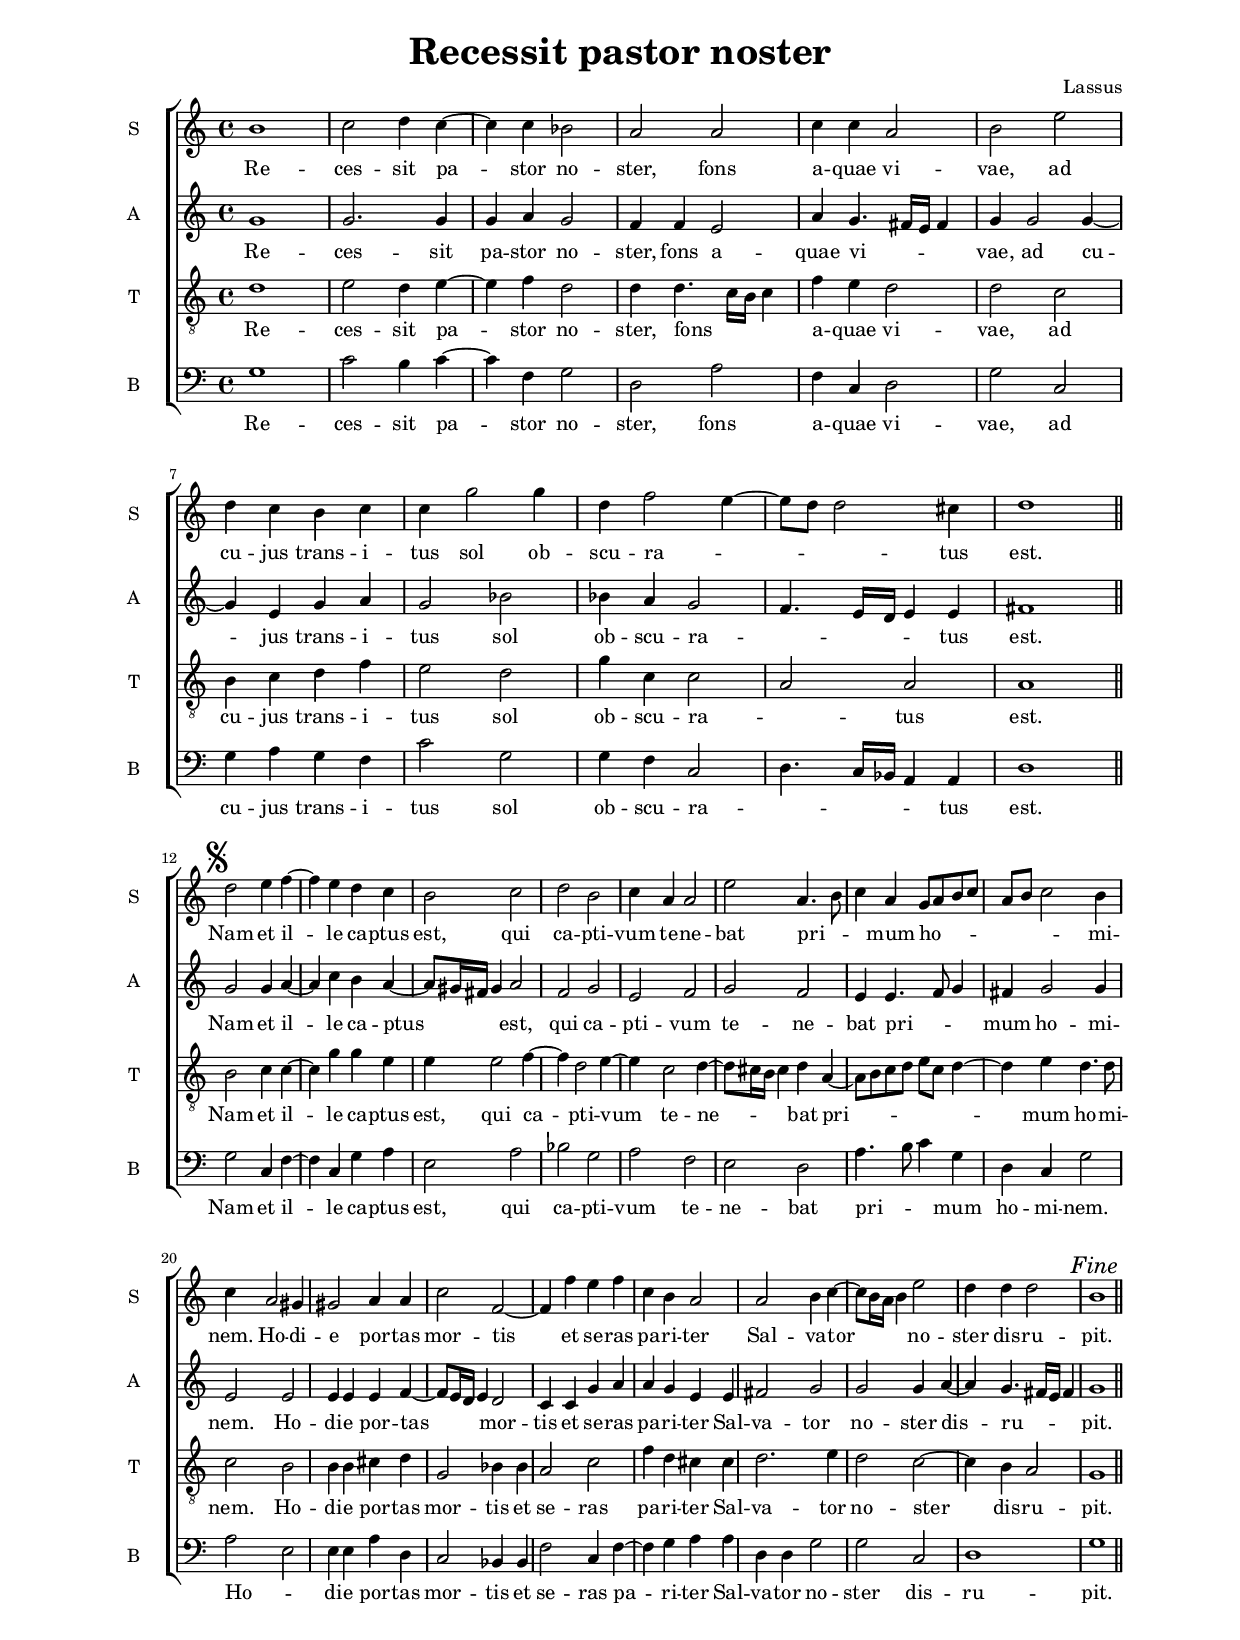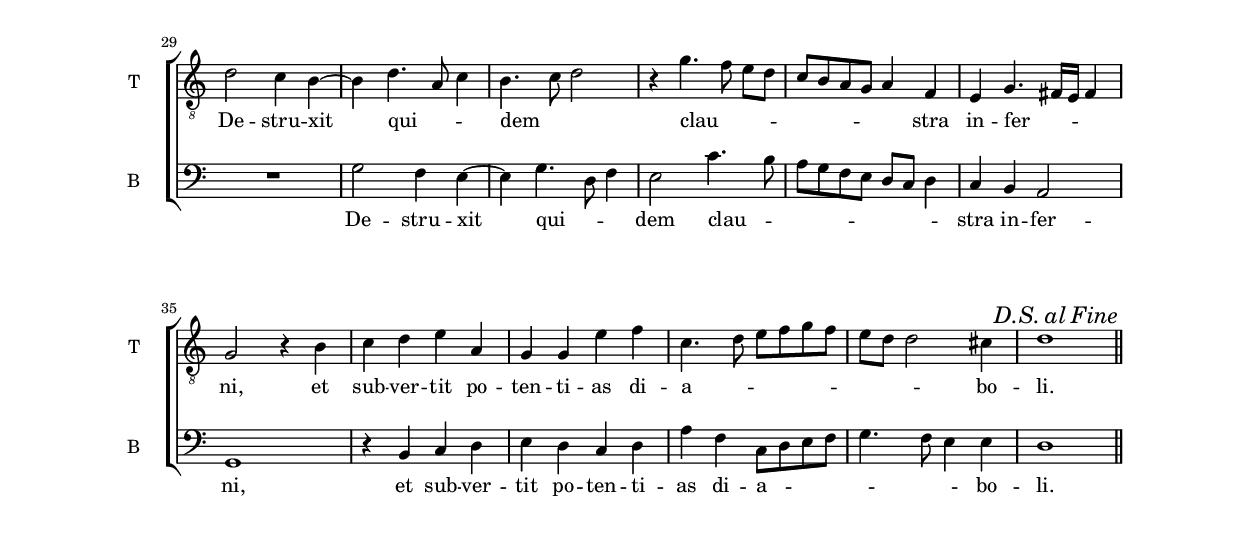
\header 
{
  title= \markup { \fontsize #2 "Recessit pastor noster" }
	composer="Lassus"
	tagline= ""
}

\version "2.14.2"
\include "deutsch.ly"
#(set-global-staff-size 16)
#(ly:set-option 'point-and-click #f)

global =  
	{
	\key c \major
	\time 4/4
	\skip 1*11 \bar "||" \mark \markup { \musicglyph #"scripts.segno" } \break
	\skip 1*17 \bar "||" \break
	\once \override Score.RehearsalMark #'break-visibility = #end-of-line-visible
	\once \override Score.RehearsalMark #'self-alignment-X = #RIGHT \mark \markup { \italic Fine } 
	\skip 1*12 \bar "||"
	\once \override Score.RehearsalMark #'break-visibility = #end-of-line-visible
	\once \override Score.RehearsalMark #'self-alignment-X = #RIGHT \mark \markup { \italic { D.S. al Fine } }
	}

	ficta = { \once \set suggestAccidentals = ##t }

cantus =  \relative h'
	{
	\set Staff.instrumentName = S
	\set Staff.shortInstrumentName = S
	\set Staff.midiInstrument = "reed organ"
	%1
	h1
	c2 d4 c~
	c4 c b2
	a2 a
	%5
	c4 c a2
	h2 e
	d4 c h c
	c4 g'2 g4
	d4 f2( e4~
	%10
	e8 d d2) cis4
	d1
	% Nam et ille
	d2 e4 f~
	f4 e d c
	h2 c
	%15
	d2 h
	c4 a a2
	e'2 a,4.( h8
	c4) a g8( a h c
	a8 h c2) h4
	%20
	c4 a2 gis4
	gis2 a4 a
	c2 f,2~
	f4 f' e f
	c4 h a2
	%25
	a2 h4 c~
	c8( h16 a h4) e2
	d4 d d2
	h1
	}

altus =  \relative g' 
        {
	%Incipit
	\set Staff.instrumentName = A
	\set Staff.shortInstrumentName = A
	\set Staff.midiInstrument = "reed organ"
	%1
	g1
	g2. g4
	g4 a g2
	f4 f e2
	%5
	a4 g4.( fis16 e fis4)
	g4 g2 g4~
	g4 e g a
	g2 b
	b4 a g2(
	%10
	f4. e16 d e4) e
	fis1
	% Nam et ille
	g2 g4 a~
	a4 c h a~
	a8( gis16 fis gis4) a2
	%15
	f2 g
	e2 f
	g2 f
	e4 e4.( f8 g4)
	fis4 g2 g4
	%20
	e2 e
	e4 e e f~
	f8( e16 d e4) d2
	c4 c g' a
	a4 g e e
	%25
	fis2 g
	g2 g4 a~
	a4 g4.( fis16 e fis4)
	g1
	}

tenor =  \relative d' 
	{
	\set Staff.instrumentName = T
	\set Staff.shortInstrumentName = T
	\set Staff.midiInstrument = "reed organ"
	%1
	d1
	e2 d4 e~
	e4 f d2
	d4 d4.( c16 h c4)
	%5
	f4 e d2
	d2 c
	h4 c d f
	e2 d
	g4 c, c2(
	%10
	a) a
	a1
	% Nam et ille
	h2 c4 c~
	c4 g' g e
	e4 e2 f4~
	%15
	f4 d2 e4~
	e4 c2 d4~
	d8( cis16 h cis4) d a~
	a8( h c d e c d4~
	d4) e d4. d8
	%20
	c2 h
	h4 h cis d
	g,2 b4 b
	a2 c
	f4 d cis cis
	%25
	d2. e4
	d2 c~
	c4 h a2
	g1
	%  Versus
	d'2 c4 h~
	%30
	h4 d4.( a8 c4)
	h4.( c8 d2)
	r4 g4.( f8 e[ d]
	c8 h a g a4) f
	e4 g4.( fis16 e fis4)
	%35
	g2 r4 h
	c4 d e a,	
	g4 g e' f
	c4.( d8 e f g f
	e8 d d2) cis4
	%40
	d1
	}

bassus  =  \relative g 
	{
	\set Staff.instrumentName = B
	\set Staff.shortInstrumentName = B
	\set Staff.midiInstrument = "reed organ"
	%1
	g1
	c2 h4 c~
	c4 f, g2
	d2 a'
	%5
	f4 c d2
	g2 c,
	g'4 a g f
	c'2 g
	g4 f c2(
	%10
	d4. c16 b a4) a
	d1
	% Nam et ille
	g2 c,4 f~
	f4 c g' a
	e2 a
	%15
	b2 g
	a2 f
	e2 d
	a'4.( h8 c4) g
	d4 c g'2
	%20
	a2( e)
	e4 e a d,
	c2 b4 b
	f'2 c4 f~
	f4 g a a
	%25
	d,4 d g2
	g2 c,
	d1
	g1
	%  Versus
	R1
	%30
	g2 f4 e~
	e4 g4.( d8 f4)
	e2 c'4.( h8
	a8 g f e d[ c] d4)
	c4 h a2
	%35
	g1
	r4 h c d
	e4 d c d
	a'4 f c8( d e f
	g4. f8 e4) e
	%40
	d1
	}

		
cantusstaff = \context Staff = "cantus" <<
	\global
	\context Voice = "cantus" {\cantus}
	\lyricmode <<
		\lyricsto "cantus"
		\new Lyrics
		{
		Re -- ces -- sit pa -- stor no -- ster, fons a -- quae vi -- vae,
		ad cu -- jus trans -- i -- tus sol ob -- scu -- ra -- tus est.
		Nam et il -- le ca -- ptus est, qui ca -- pti -- vum te -- ne -- bat pri -- mum ho -- mi -- nem.
		Ho -- di -- e por -- tas mor -- tis et se -- ras pa -- ri -- ter 
		Sal -- va -- tor no -- ster dis -- ru -- pit.
		}
	>>
	>>

altusstaff = \context Staff = "altus" <<
	\global
	\context Voice = "altus" 	{\altus}
	\lyricmode <<
		\lyricsto "altus"
		\new Lyrics
		{
		Re -- ces -- sit pa -- stor no -- ster, fons a -- quae vi -- vae,
		ad cu -- jus trans -- i -- tus sol ob -- scu -- ra -- tus est.
		Nam et il -- le ca -- ptus est, qui ca -- pti -- vum te -- ne -- bat pri -- mum ho -- mi -- nem.
		Ho -- di -- e por -- tas mor -- tis et se -- ras pa -- ri -- ter 
		Sal -- va -- tor no -- ster dis -- ru -- pit.
		}
	>>
	>>

tenorstaff = \context Staff = "tenor" <<
	\global
	\clef "G_8"
	\context Voice = "tenor" 	{\tenor}
	\lyricmode <<
		\lyricsto "tenor"
		\new Lyrics
		{
		Re -- ces -- sit pa -- stor no -- ster, fons a -- quae vi -- vae,
		ad cu -- jus trans -- i -- tus sol ob -- scu -- ra -- tus est.
		Nam et il -- le ca -- ptus est, qui ca -- pti -- vum te -- ne -- bat pri -- mum ho -- mi -- nem.
		Ho -- di -- e por -- tas mor -- tis et se -- ras pa -- ri -- ter 
		Sal -- va -- tor no -- ster dis -- ru -- pit.
		De -- stru -- xit qui -- dem clau -- stra in -- fer -- ni,
		et sub -- ver -- tit po -- ten -- ti -- as di -- a -- bo -- li.
		}
		>>
	>>

bassusstaff = \context Staff = "bassus" <<
	\global
	\clef bass
	\context Voice = "bassus" {\bassus}
	\lyricmode <<
		\lyricsto "bassus"
		\new Lyrics
		{
		Re -- ces -- sit pa -- stor no -- ster, fons a -- quae vi -- vae,
		ad cu -- jus trans -- i -- tus sol ob -- scu -- ra -- tus est.
		Nam et il -- le ca -- ptus est, qui ca -- pti -- vum te -- ne -- bat pri -- mum ho -- mi -- nem.
		Ho -- di -- e por -- tas mor -- tis et se -- ras pa -- ri -- ter 
		Sal -- va -- tor no -- ster dis -- ru -- pit.
		De -- stru -- xit qui -- dem clau -- stra in -- fer -- ni,
		et sub -- ver -- tit po -- ten -- ti -- as di -- a -- bo -- li.
		}
	>>
	>>


\paper
	{
	top-margin = 23
	left-margin = 20
	line-width = 17 \cm
	print-page-number = ##f
	ragged-bottom = ##t
	ragged-last-bottom = ##t
	system-system-spacing #'basic-distance = #20
	}
		
\score
{

	\context ChoirStaff = "chorusprimus"
		\with {	 \override StaffGrouper #'staff-staff-spacing #'basic-distance = #12 }
	<<
		\cantusstaff
		\altusstaff
		\tenorstaff
		\bassusstaff
	>>
	 
\layout
      {
      indent = 1 \cm
      short-indent = 1 \cm
      \context { \Score \override BarNumber #'padding = #2 }
      \context { \Voice \override Slur #'transparent = ##t }
      \context { \Staff \RemoveEmptyStaves }
      }

     \midi
      {
      \context { \Score tempoWholesPerMinute = #(ly:make-moment 85 2) }
      }
      
}

% EOF